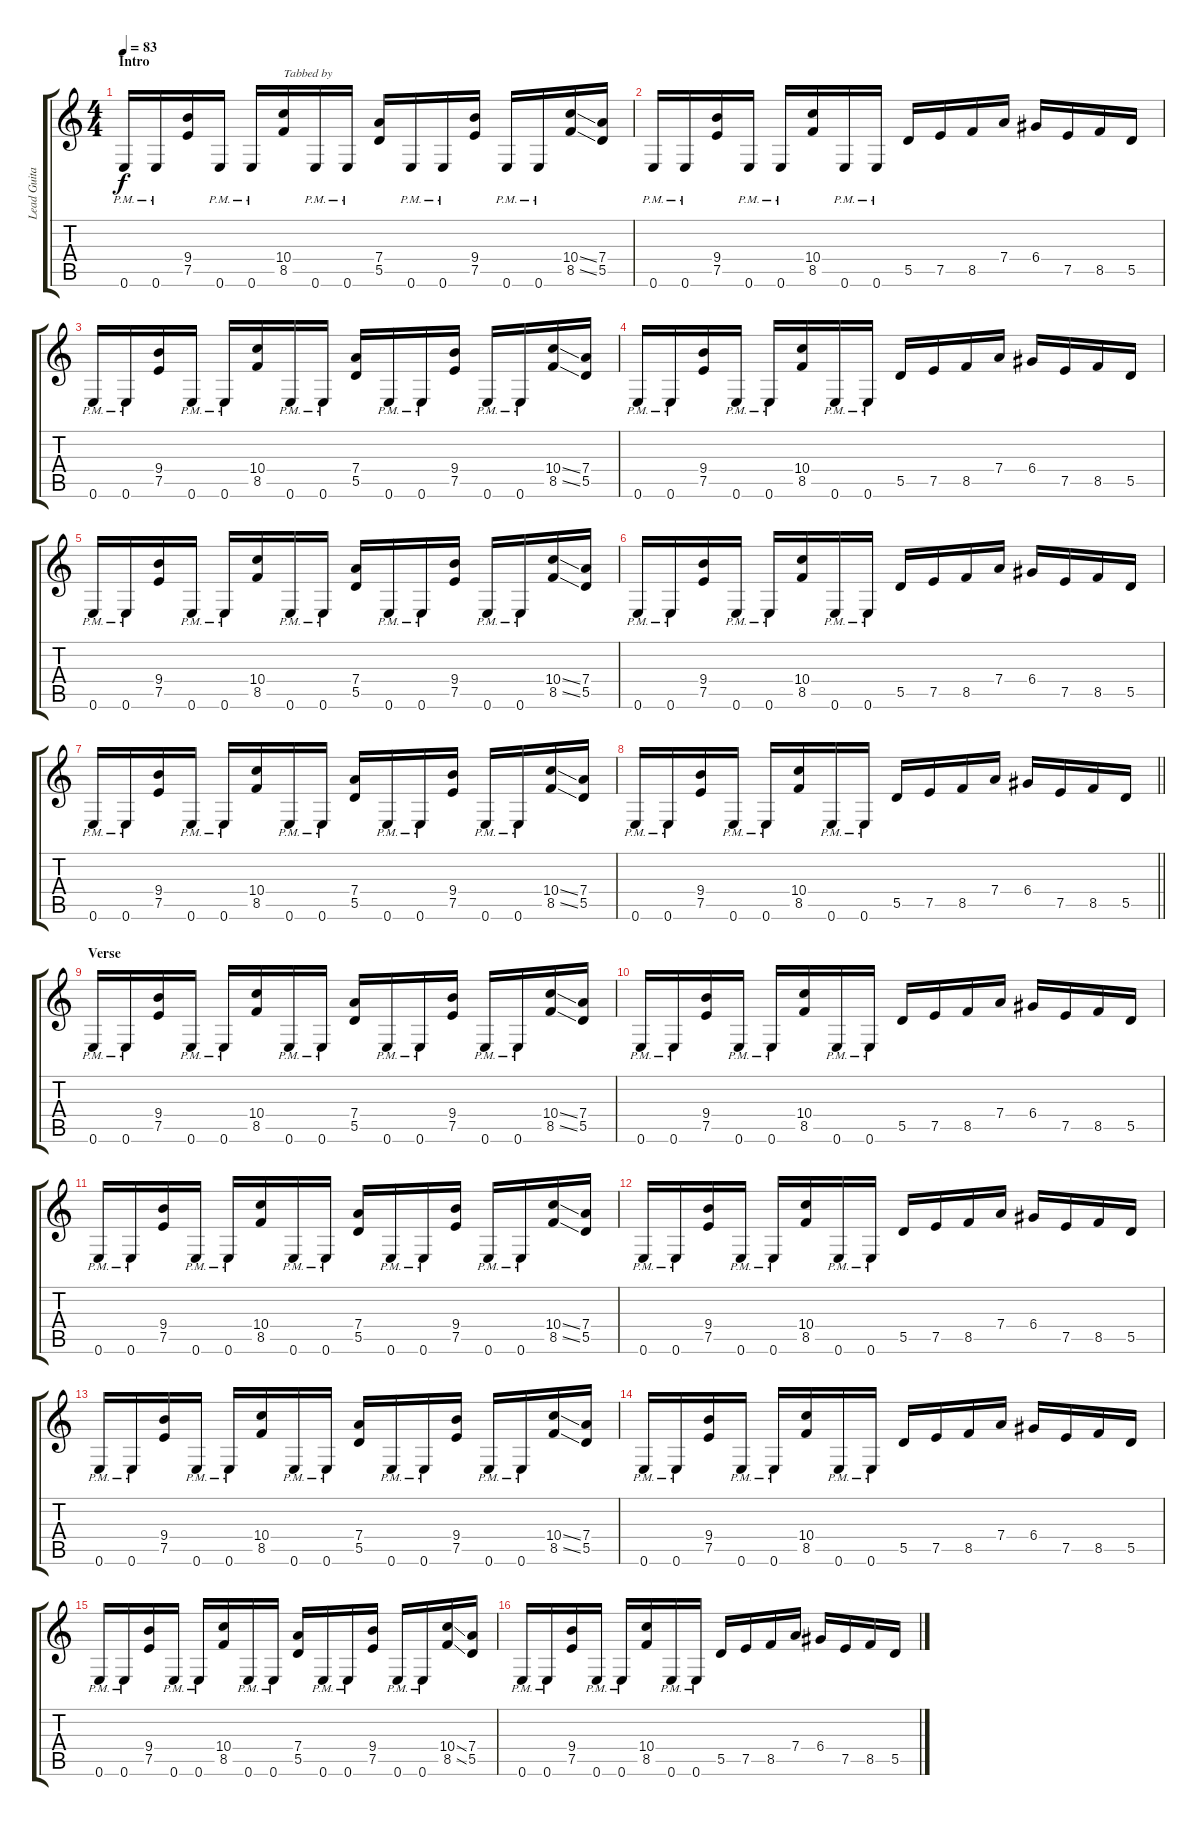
\track ("Lead Guitar" "Lead Guita") {instrument overdrivenguitar}
\staff {score tabs}
\tuning (E4 B3 G3 D3 A2 E2) {hide}
\ts (4 4)
\section ("" "Intro")
\tempo 83
\clef g2
\ks aminor
0.6{pm}.16{dy f instrument overdrivenguitar} 0.6{pm}.16 (9.4 7.5).16 0.6{pm}.16 0.6{pm}.16 (10.4 8.5).16{txt "Tabbed by"} 0.6{pm}.16 0.6{pm}.16 (7.4 5.5).16 0.6{pm}.16 0.6{pm}.16 (9.4 7.5).16 0.6{pm}.16 0.6{pm}.16 (10.4{ss} 8.5{ss}).16 (7.4 5.5).16 |
0.6{pm}.16 0.6{pm}.16 (9.4 7.5).16 0.6{pm}.16 0.6{pm}.16 (10.4 8.5).16 0.6{pm}.16 0.6{pm}.16 5.5.16 7.5.16 8.5.16 7.4.16 6.4.16 7.5.16 8.5.16 5.5.16 |
0.6{pm}.16 0.6{pm}.16 (9.4 7.5).16 0.6{pm}.16 0.6{pm}.16 (10.4 8.5).16 0.6{pm}.16 0.6{pm}.16 (7.4 5.5).16 0.6{pm}.16 0.6{pm}.16 (9.4 7.5).16 0.6{pm}.16 0.6{pm}.16 (10.4{ss} 8.5{ss}).16 (7.4 5.5).16 |
0.6{pm}.16 0.6{pm}.16 (9.4 7.5).16 0.6{pm}.16 0.6{pm}.16 (10.4 8.5).16 0.6{pm}.16 0.6{pm}.16 5.5.16 7.5.16 8.5.16 7.4.16 6.4.16 7.5.16 8.5.16 5.5.16 |
0.6{pm}.16 0.6{pm}.16 (9.4 7.5).16 0.6{pm}.16 0.6{pm}.16 (10.4 8.5).16 0.6{pm}.16 0.6{pm}.16 (7.4 5.5).16 0.6{pm}.16 0.6{pm}.16 (9.4 7.5).16 0.6{pm}.16 0.6{pm}.16 (10.4{ss} 8.5{ss}).16 (7.4 5.5).16 |
0.6{pm}.16 0.6{pm}.16 (9.4 7.5).16 0.6{pm}.16 0.6{pm}.16 (10.4 8.5).16 0.6{pm}.16 0.6{pm}.16 5.5.16 7.5.16 8.5.16 7.4.16 6.4.16 7.5.16 8.5.16 5.5.16 |
0.6{pm}.16 0.6{pm}.16 (9.4 7.5).16 0.6{pm}.16 0.6{pm}.16 (10.4 8.5).16 0.6{pm}.16 0.6{pm}.16 (7.4 5.5).16 0.6{pm}.16 0.6{pm}.16 (9.4 7.5).16 0.6{pm}.16 0.6{pm}.16 (10.4{ss} 8.5{ss}).16 (7.4 5.5).16 |
\barLineRight lightlight
0.6{pm}.16 0.6{pm}.16 (9.4 7.5).16 0.6{pm}.16 0.6{pm}.16 (10.4 8.5).16 0.6{pm}.16 0.6{pm}.16 5.5.16 7.5.16 8.5.16 7.4.16 6.4.16 7.5.16 8.5.16 5.5.16 |
\section ("" "Verse")
0.6{pm}.16 0.6{pm}.16 (9.4 7.5).16 0.6{pm}.16 0.6{pm}.16 (10.4 8.5).16 0.6{pm}.16 0.6{pm}.16 (7.4 5.5).16 0.6{pm}.16 0.6{pm}.16 (9.4 7.5).16 0.6{pm}.16 0.6{pm}.16 (10.4{ss} 8.5{ss}).16 (7.4 5.5).16 |
0.6{pm}.16 0.6{pm}.16 (9.4 7.5).16 0.6{pm}.16 0.6{pm}.16 (10.4 8.5).16 0.6{pm}.16 0.6{pm}.16 5.5.16 7.5.16 8.5.16 7.4.16 6.4.16 7.5.16 8.5.16 5.5.16 |
0.6{pm}.16 0.6{pm}.16 (9.4 7.5).16 0.6{pm}.16 0.6{pm}.16 (10.4 8.5).16 0.6{pm}.16 0.6{pm}.16 (7.4 5.5).16 0.6{pm}.16 0.6{pm}.16 (9.4 7.5).16 0.6{pm}.16 0.6{pm}.16 (10.4{ss} 8.5{ss}).16 (7.4 5.5).16 |
0.6{pm}.16 0.6{pm}.16 (9.4 7.5).16 0.6{pm}.16 0.6{pm}.16 (10.4 8.5).16 0.6{pm}.16 0.6{pm}.16 5.5.16 7.5.16 8.5.16 7.4.16 6.4.16 7.5.16 8.5.16 5.5.16 |
0.6{pm}.16 0.6{pm}.16 (9.4 7.5).16 0.6{pm}.16 0.6{pm}.16 (10.4 8.5).16 0.6{pm}.16 0.6{pm}.16 (7.4 5.5).16 0.6{pm}.16 0.6{pm}.16 (9.4 7.5).16 0.6{pm}.16 0.6{pm}.16 (10.4{ss} 8.5{ss}).16 (7.4 5.5).16 |
0.6{pm}.16 0.6{pm}.16 (9.4 7.5).16 0.6{pm}.16 0.6{pm}.16 (10.4 8.5).16 0.6{pm}.16 0.6{pm}.16 5.5.16 7.5.16 8.5.16 7.4.16 6.4.16 7.5.16 8.5.16 5.5.16 |
0.6{pm}.16 0.6{pm}.16 (9.4 7.5).16 0.6{pm}.16 0.6{pm}.16 (10.4 8.5).16 0.6{pm}.16 0.6{pm}.16 (7.4 5.5).16 0.6{pm}.16 0.6{pm}.16 (9.4 7.5).16 0.6{pm}.16 0.6{pm}.16 (10.4{ss} 8.5{ss}).16 (7.4 5.5).16 |
0.6{pm}.16 0.6{pm}.16 (9.4 7.5).16 0.6{pm}.16 0.6{pm}.16 (10.4 8.5).16 0.6{pm}.16 0.6{pm}.16 5.5.16 7.5.16 8.5.16 7.4.16 6.4.16 7.5.16 8.5.16 5.5.16
